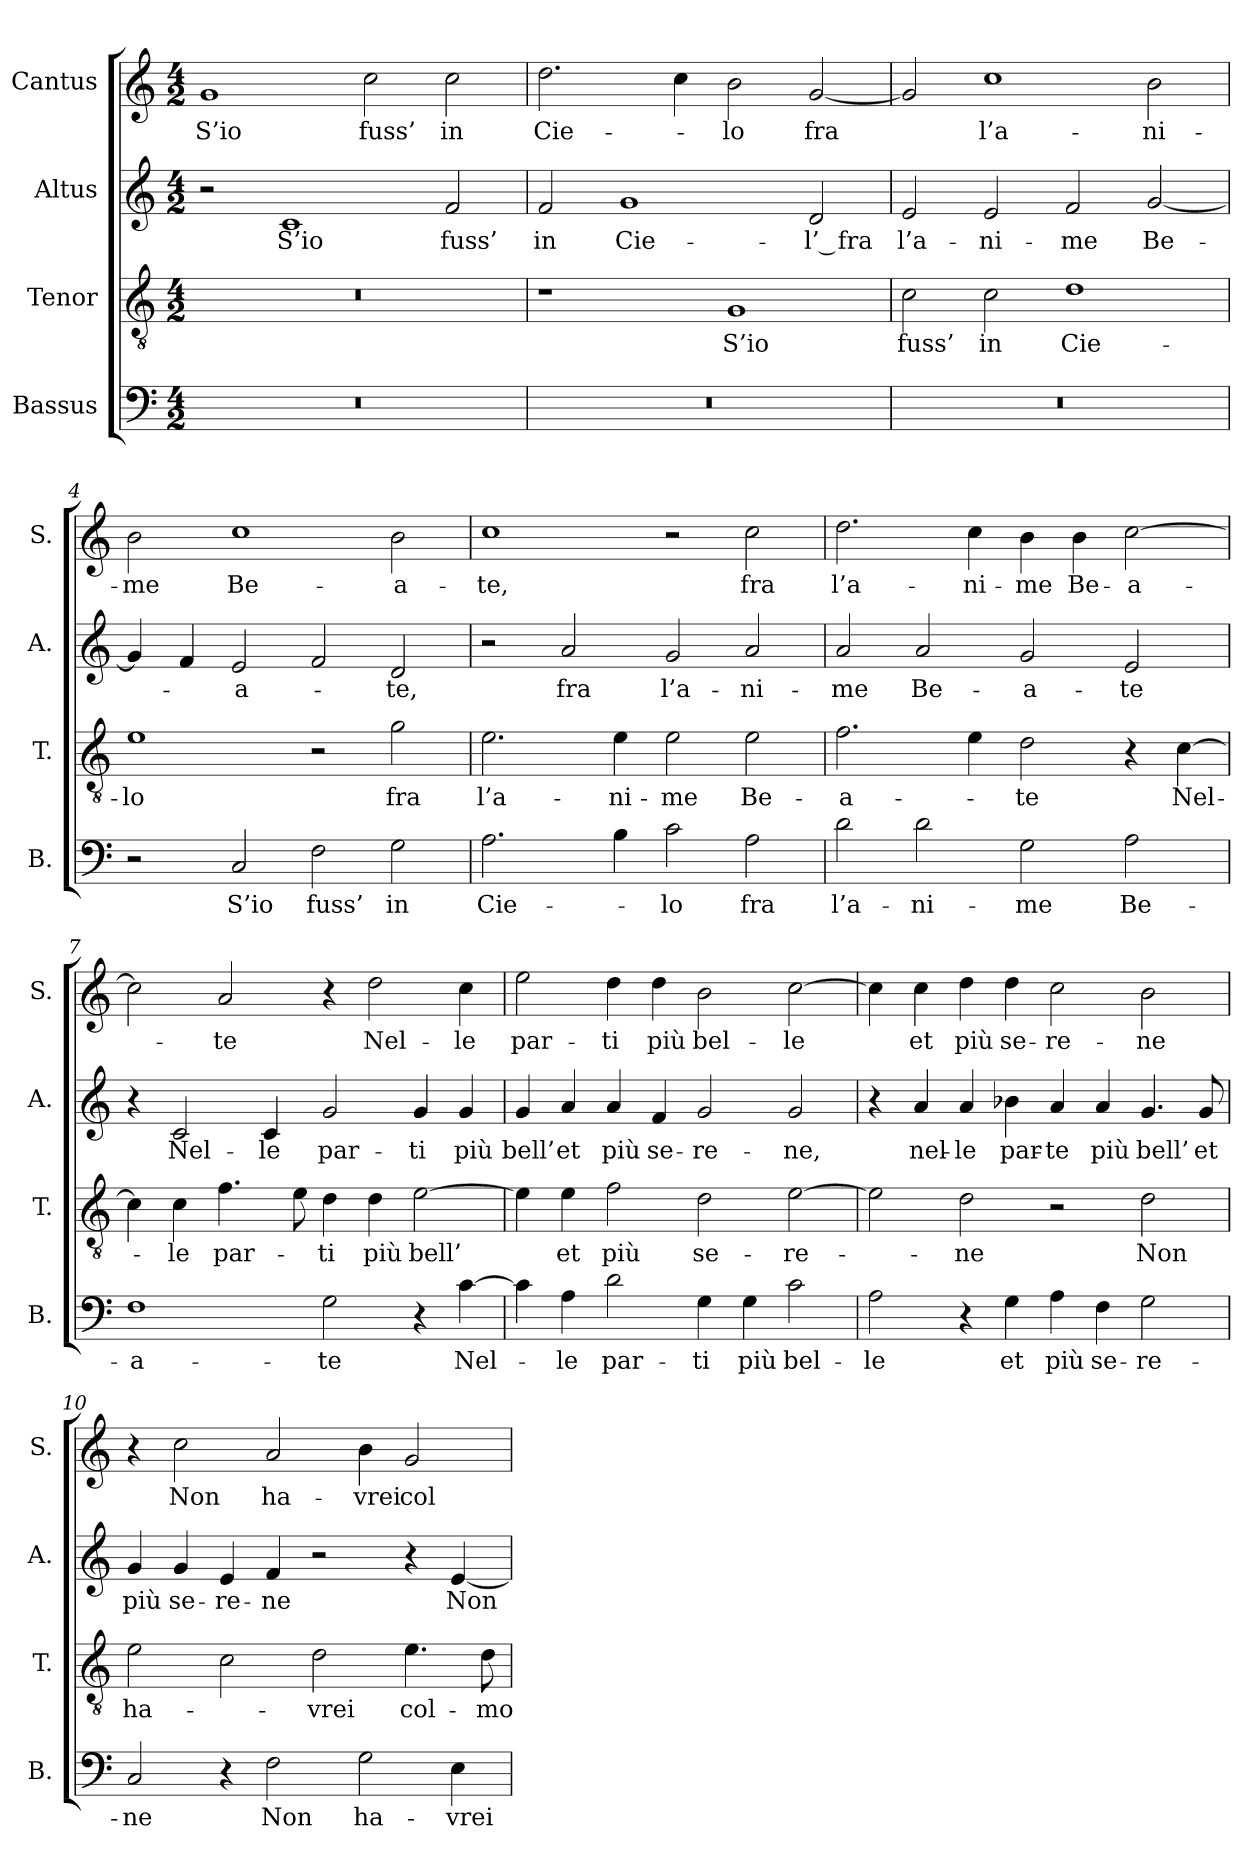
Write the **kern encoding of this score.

**kern	**text	**kern	**text	**kern	**text	**kern	**text
*part4	*part4	*part3	*part3	*part2	*part2	*part1	*part1
*staff4	*staff4	*staff3	*staff3	*staff2	*staff2	*staff1	*staff1
*I"Bassus	*	*I"Tenor	*	*I"Altus	*	*I"Cantus	*
*I'B.	*	*I'T.	*	*I'A.	*	*I'S.	*
*clefF4	*	*clefGv2	*	*clefG2	*	*clefG2	*
*	*	*ITrd7c12	*	*	*	*	*
*k[]	*	*k[]	*	*k[]	*	*k[]	*
*C:	*	*C:	*	*C:	*	*C:	*
*M4/2	*	*M4/2	*	*M4/2	*	*M4/2	*
=1	=1	=1	=1	=1	=1	=1	=1
0r	.	0r	.	2r	.	1g/	S’io
.	.	.	.	1c/	S’io	.	.
.	.	.	.	.	.	2cc\	fuss’
.	.	.	.	2f/	fuss’	2cc\	in
=2	=2	=2	=2	=2	=2	=2	=2
0r	.	1r	.	2f/	in	2.dd\	Cie-
.	.	.	.	1g/	Cie-	.	.
.	.	.	.	.	.	4cc\	.
.	.	1GG/	S’io	.	.	2b\	-lo
.	.	.	.	2d/	-l’ fra	[2g/	fra
=3	=3	=3	=3	=3	=3	=3	=3
0r	.	2C\	fuss’	2e/	l’a-	2g/]	.
.	.	2C\	in	2e/	-ni-	1cc\	l’a-
.	.	1D\	Cie-	2f/	-me	.	.
.	.	.	.	[2g/	Be-	2b\	-ni-
=4	=4	=4	=4	=4	=4	=4	=4
2r	.	1E\	-lo	4g/]	.	2b\	-me
.	.	.	.	4f/	.	.	.
2C/	S’io	.	.	2e/	-a-	1cc\	Be-
2F\	fuss’	2r	.	2f/	.	.	.
2G\	in	2G\	fra	2d/	-te,	2b\	-a-
=5	=5	=5	=5	=5	=5	=5	=5
2.A\	Cie-	2.E\	l’a-	2r	.	1cc\	-te,
.	.	.	.	2a/	fra	.	.
4B\	.	4E\	-ni-	.	.	.	.
2c\	-lo	2E\	-me	2g/	l’a-	2r	.
2A\	fra	2E\	Be-	2a/	-ni-	2cc\	fra
!!LO:LB:g=z
=6	=6	=6	=6	=6	=6	=6	=6
2d\	l’a-	2.F\	-a-	2a/	-me	2.dd\	l’a-
2d\	-ni-	.	.	2a/	Be-	.	.
.	.	4E\	.	.	.	4cc\	-ni-
2G\	-me	2D\	-te	2g/	-a-	4b\	-me
.	.	.	.	.	.	4b\	Be-
2A\	Be-	4r	.	2e/	-te	[2cc\	-a-
.	.	[4C\	Nel-	.	.	.	.
=7	=7	=7	=7	=7	=7	=7	=7
1F\	-a-	4C\]	.	4r	.	2cc\]	.
.	.	4C\	-le	2c/	Nel-	.	.
.	.	4.F\	par-	.	.	2a/	-te
.	.	.	.	4c/	-le	.	.
.	.	8E\	.	.	.	.	.
2G\	-te	4D\	-ti	2g/	par-	4r	.
.	.	4D\	più	.	.	2dd\	Nel-
4r	.	[2E\	bell’	4g/	-ti	.	.
[4c\	Nel-	.	.	4g/	più	4cc\	-le
=8	=8	=8	=8	=8	=8	=8	=8
4c\]	.	4E\]	.	4g/	bell’	2ee\	par-
4A\	-le	4E\	et	4a/	et	.	.
2d\	par-	2F\	più	4a/	più	4dd\	-ti
.	.	.	.	4f/	se-	4dd\	più
4G\	-ti	2D\	se-	2g/	-re-	2b\	bel-
4G\	più	.	.	.	.	.	.
2c\	bel-	[2E\	-re-	2g/	-ne,	[2cc\	-le
=9	=9	=9	=9	=9	=9	=9	=9
2A\	-le	2E\]	.	4r	.	4cc\]	.
.	.	.	.	4a/	nel-	4cc\	et
4r	.	2D\	-ne	4a/	-le	4dd\	più
4G\	et	.	.	4b-X\	par-	4dd\	se-
4A\	più	2r	.	4a/	-te	2cc\	-re-
4F\	se-	.	.	4a/	più	.	.
2G\	-re-	2D\	Non	4.g/	bell’	2b\	-ne
.	.	.	.	8g/	et	.	.
!!LO:LB:g=z
=10	=10	=10	=10	=10	=10	=10	=10
2C/	-ne	2E\	ha-	4g/	più	4r	.
.	.	.	.	4g/	se-	2cc\	Non
4r	.	2C\	.	4e/	-re-	.	.
2F\	Non	.	.	4f/	-ne	2a/	ha-
.	.	2D\	-vrei	2r	.	.	.
2G\	ha-	.	.	.	.	4b\	-vrei
.	.	4.E\	col-	4r	.	2g/	col-
4E\	-vrei	.	.	[4e/	Non	.	.
.	.	8D\	-mo	.	.	.	.
=	=	=	=	=	=	=	=
*-	*-	*-	*-	*-	*-	*-	*-
